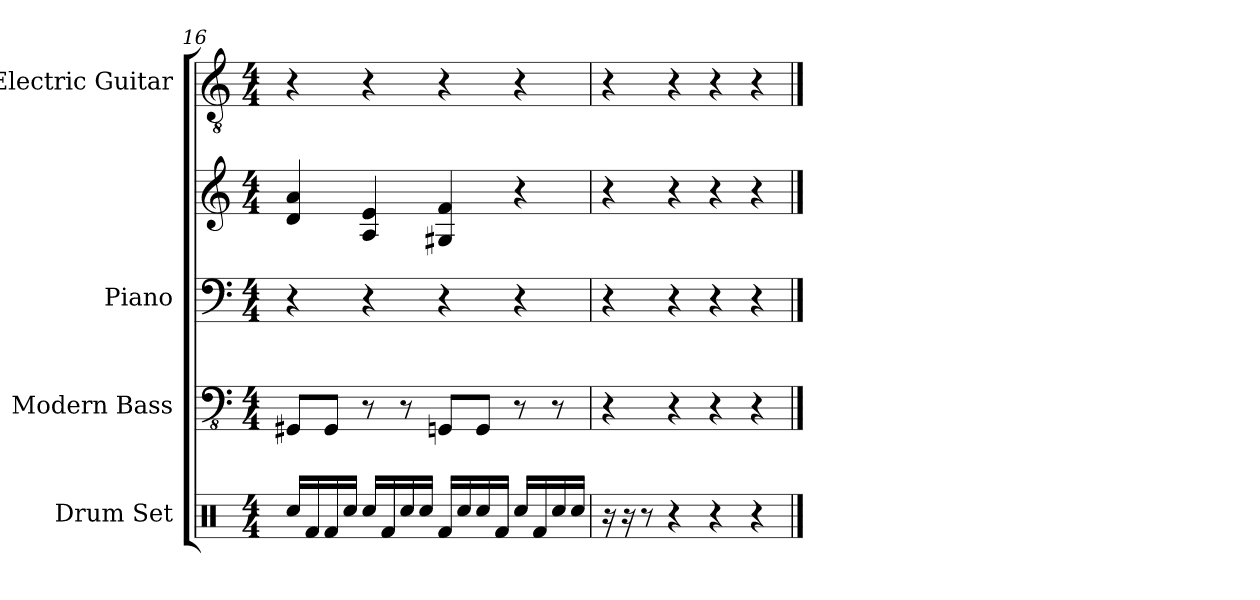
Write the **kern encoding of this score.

**kern	**kern	**kern	**kern	**kern
*part4	*part3	*part2	*part2	*part1
*staff5	*staff4	*staff3	*staff2	*staff1
*I"Drum Set	*I"Modern Bass	*I"Piano	*	*I"Electric Guitar
*I'Drums	*I'Mo. B.	*I'Pno.	*	*I'El. Guit.
*clefX	*clefFv4	*clefF4	*clefG2	*clefGv2
*k[]	*k[]	*k[]	*k[]	*k[]
*M4/4	*M4/4	*M4/4	*M4/4	*M4/4
=16	=16	=16	=16	=16
16RccLL	8GGG#XL	4r	4d 4a	4r
16Rf	.	.	.	.
16Rf	8GGG#J	.	.	.
16RccJJ	.	.	.	.
16RccLL	8r	4r	4A 4e	4r
16Rf	.	.	.	.
16Rcc	8r	.	.	.
16RccJJ	.	.	.	.
16RfLL	8GGGnL	4r	4G#X 4f	4r
16Rcc	.	.	.	.
16Rcc	8GGGJ	.	.	.
16RfJJ	.	.	.	.
16RccLL	8r	4r	4r	4r
16Rf	.	.	.	.
16Rcc	8r	.	.	.
16RccJJ	.	.	.	.
=17	=17	=17	=17	=17
16r	4r	4r	4r	4r
16r	.	.	.	.
8r	.	.	.	.
4r	4r	4r	4r	4r
4r	4r	4r	4r	4r
4r	4r	4r	4r	4r
==	==	==	==	==
*-	*-	*-	*-	*-
